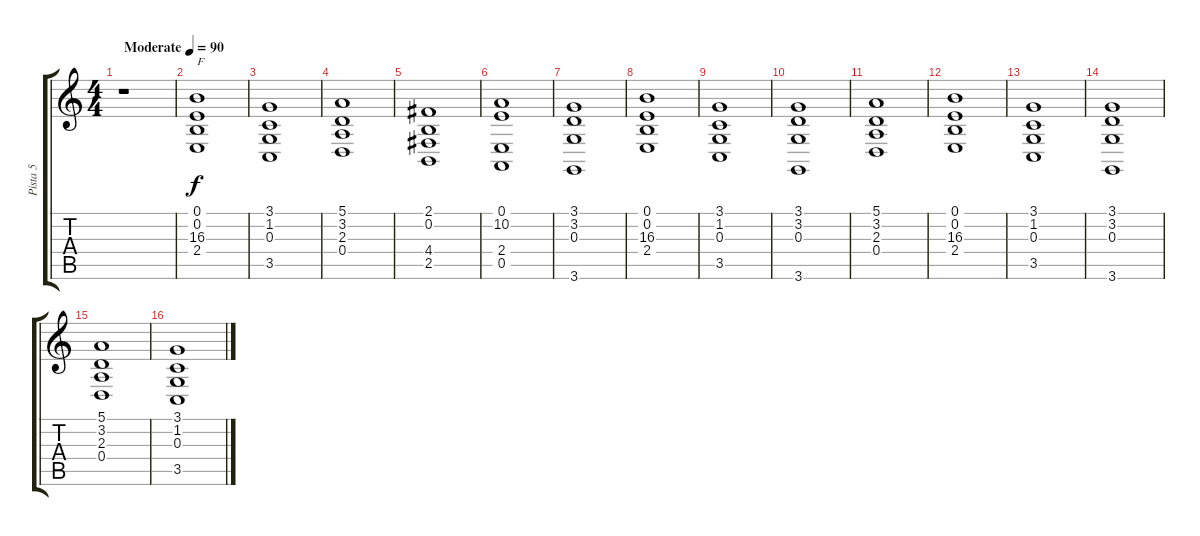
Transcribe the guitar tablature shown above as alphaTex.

\track ("Pista 5" "Pista 5") {instrument stringensemble1}
\staff {score tabs}
\tuning (E4 B3 G3 D3 A2 E2) {hide}
\ts (4 4)
\tempo (90 "Moderate")
\clef g2
\ks c
r.1{dy f instrument stringensemble1} |
(0.1 0.2 16.3 2.4).1{txt "F"} |
(3.1 1.2 0.3 3.5).1 |
(5.1 3.2 2.3 0.4).1 |
(2.1 0.2 4.4 2.5).1 |
(0.1 10.2 2.4 0.5).1 |
(3.1 3.2 0.3 3.6).1 |
(0.1 0.2 16.3 2.4).1 |
(3.1 1.2 0.3 3.5).1 |
(3.1 3.2 0.3 3.6).1 |
(5.1 3.2 2.3 0.4).1 |
(0.1 0.2 16.3 2.4).1 |
(3.1 1.2 0.3 3.5).1 |
(3.1 3.2 0.3 3.6).1 |
(5.1 3.2 2.3 0.4).1 |
(3.1 1.2 0.3 3.5).1
